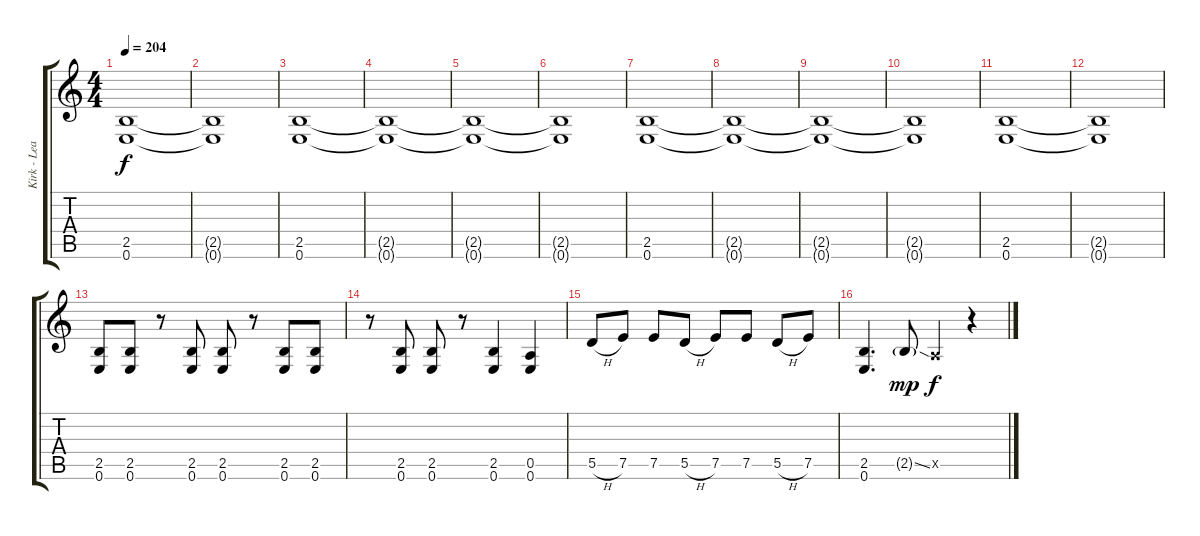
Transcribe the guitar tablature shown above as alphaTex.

\track ("Kirk - Lead Guitar" "Kirk - Lea") {instrument overdrivenguitar}
\staff {score tabs}
\tuning (E4 B3 G3 D3 A2 E2) {hide}
\ts (4 4)
\tempo 204
\clef g2
\ks c
(2.5{t} 0.6{t}).1{dy f} |
(2.5{t} 0.6{t}).1 |
(2.5 0.6).1 |
(2.5{t} 0.6{t}).1 |
(2.5{t} 0.6{t}).1 |
(2.5{t} 0.6{t}).1 |
(2.5 0.6).1 |
(2.5{t} 0.6{t}).1 |
(2.5{t} 0.6{t}).1 |
(2.5{t} 0.6{t}).1 |
(2.5 0.6).1 |
(2.5{t} 0.6{t}).1 |
(2.5 0.6).8 (2.5 0.6).8 r.8 (2.5 0.6).8 (2.5 0.6).8 r.8 (2.5 0.6).8 (2.5 0.6).8 |
r.8 (2.5 0.6).8 (2.5 0.6).8 r.8 (2.5 0.6).4 (0.5 0.6).4 |
5.5{h}.8 7.5.8 7.5.8 5.5{h}.8 7.5.8 7.5.8 5.5{h}.8 7.5.8 |
(2.5 0.6).4{d} 2.5{ss g}.8{dy mp} 0.5{x}.4{dy f} r.4
